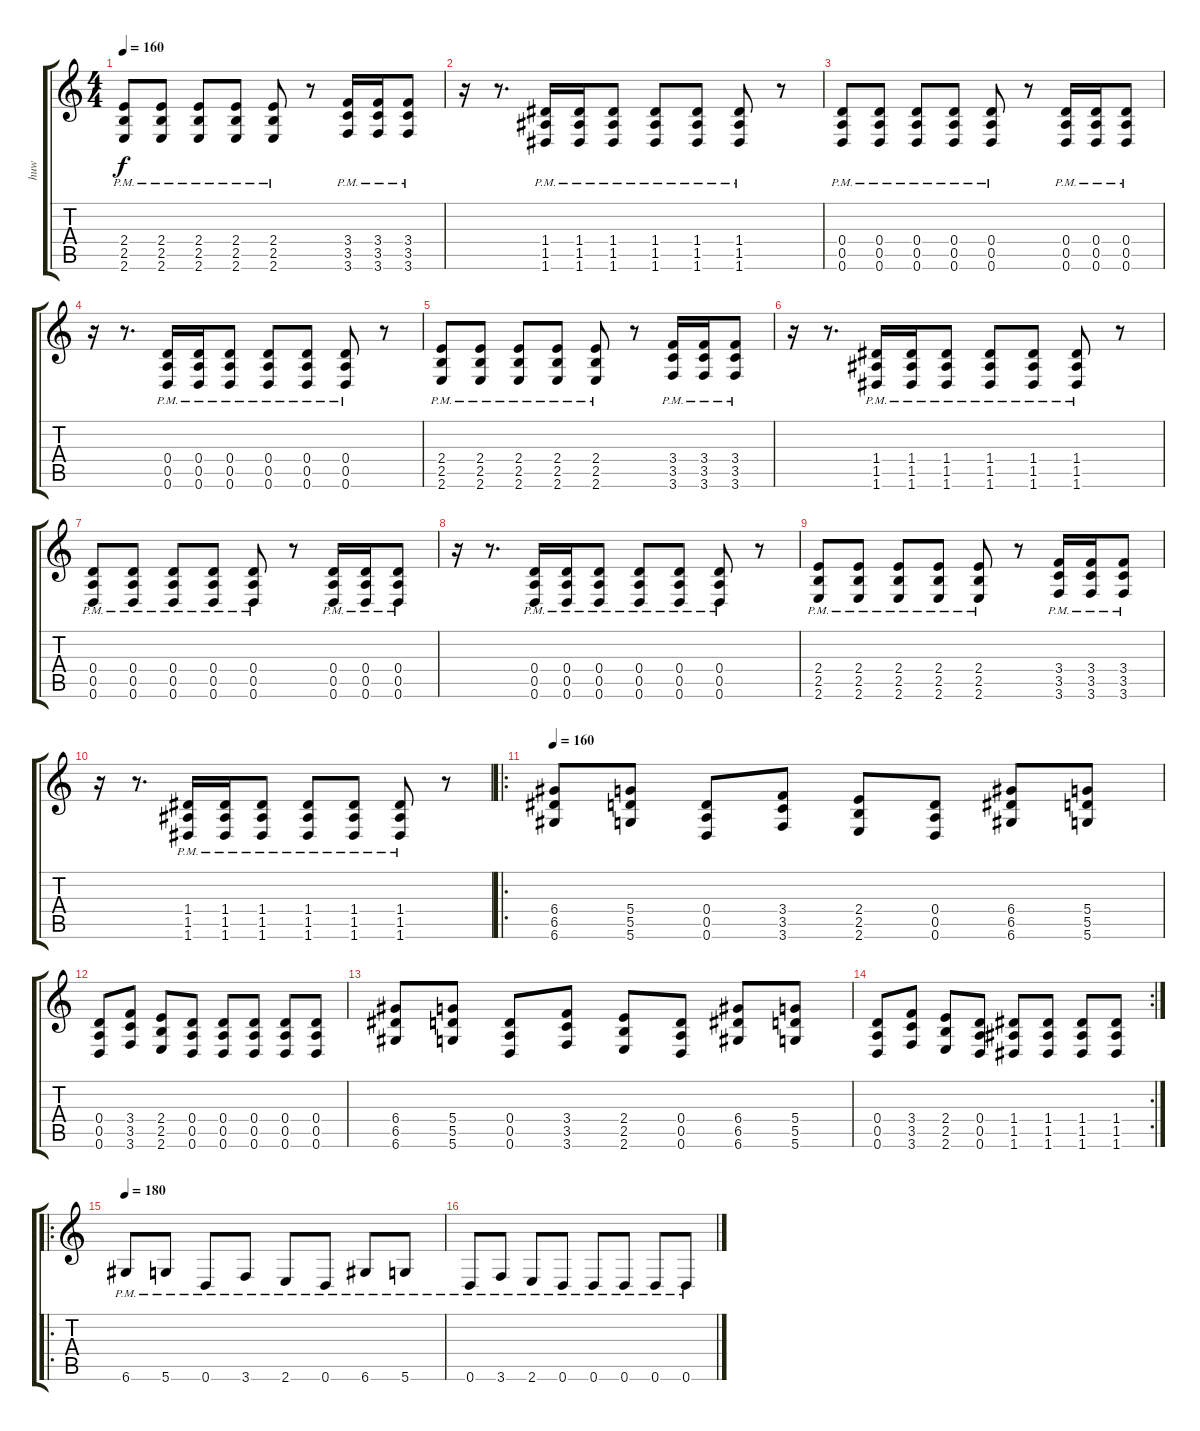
\track ("huw" "huw") {instrument distortionguitar}
\staff {score tabs}
\tuning (E4 B3 G3 D3 A2 D2) {hide}
\ts (4 4)
\tempo 160
\clef g2
\ks c
(2.4{pm} 2.5{pm} 2.6{pm}).8{dy f} (2.4{pm} 2.5{pm} 2.6{pm}).8 (2.4{pm} 2.5{pm} 2.6{pm}).8 (2.4{pm} 2.5{pm} 2.6{pm}).8 (2.4{pm} 2.5{pm} 2.6{pm}).8 r.8 (3.4{pm} 3.5{pm} 3.6{pm}).16 (3.4{pm} 3.5{pm} 3.6{pm}).16 (3.4{pm} 3.5{pm} 3.6{pm}).8 |
r.16 r.8{d} (1.4{pm} 1.5{pm} 1.6{pm}).16 (1.4{pm} 1.5{pm} 1.6{pm}).16 (1.4{pm} 1.5{pm} 1.6{pm}).8 (1.4{pm} 1.5{pm} 1.6{pm}).8 (1.4{pm} 1.5{pm} 1.6{pm}).8 (1.4{pm} 1.5{pm} 1.6{pm}).8 r.8 |
(0.4{pm} 0.5{pm} 0.6{pm}).8 (0.4{pm} 0.5{pm} 0.6{pm}).8 (0.4{pm} 0.5{pm} 0.6{pm}).8 (0.4{pm} 0.5{pm} 0.6{pm}).8 (0.4{pm} 0.5{pm} 0.6{pm}).8 r.8 (0.4{pm} 0.5{pm} 0.6{pm}).16 (0.4{pm} 0.5{pm} 0.6{pm}).16 (0.4{pm} 0.5{pm} 0.6{pm}).8 |
r.16 r.8{d} (0.4{pm} 0.5{pm} 0.6{pm}).16 (0.4{pm} 0.5{pm} 0.6{pm}).16 (0.4{pm} 0.5{pm} 0.6{pm}).8 (0.4{pm} 0.5{pm} 0.6{pm}).8 (0.4{pm} 0.5{pm} 0.6{pm}).8 (0.4{pm} 0.5{pm} 0.6{pm}).8 r.8 |
(2.4{pm} 2.5{pm} 2.6{pm}).8 (2.4{pm} 2.5{pm} 2.6{pm}).8 (2.4{pm} 2.5{pm} 2.6{pm}).8 (2.4{pm} 2.5{pm} 2.6{pm}).8 (2.4{pm} 2.5{pm} 2.6{pm}).8 r.8 (3.4{pm} 3.5{pm} 3.6{pm}).16 (3.4{pm} 3.5{pm} 3.6{pm}).16 (3.4{pm} 3.5{pm} 3.6{pm}).8 |
r.16 r.8{d} (1.4{pm} 1.5{pm} 1.6{pm}).16 (1.4{pm} 1.5{pm} 1.6{pm}).16 (1.4{pm} 1.5{pm} 1.6{pm}).8 (1.4{pm} 1.5{pm} 1.6{pm}).8 (1.4{pm} 1.5{pm} 1.6{pm}).8 (1.4{pm} 1.5{pm} 1.6{pm}).8 r.8 |
(0.4{pm} 0.5{pm} 0.6{pm}).8 (0.4{pm} 0.5{pm} 0.6{pm}).8 (0.4{pm} 0.5{pm} 0.6{pm}).8 (0.4{pm} 0.5{pm} 0.6{pm}).8 (0.4{pm} 0.5{pm} 0.6{pm}).8 r.8 (0.4{pm} 0.5{pm} 0.6{pm}).16 (0.4{pm} 0.5{pm} 0.6{pm}).16 (0.4{pm} 0.5{pm} 0.6{pm}).8 |
r.16 r.8{d} (0.4{pm} 0.5{pm} 0.6{pm}).16 (0.4{pm} 0.5{pm} 0.6{pm}).16 (0.4{pm} 0.5{pm} 0.6{pm}).8 (0.4{pm} 0.5{pm} 0.6{pm}).8 (0.4{pm} 0.5{pm} 0.6{pm}).8 (0.4{pm} 0.5{pm} 0.6{pm}).8 r.8 |
(2.4{pm} 2.5{pm} 2.6{pm}).8 (2.4{pm} 2.5{pm} 2.6{pm}).8 (2.4{pm} 2.5{pm} 2.6{pm}).8 (2.4{pm} 2.5{pm} 2.6{pm}).8 (2.4{pm} 2.5{pm} 2.6{pm}).8 r.8 (3.4{pm} 3.5{pm} 3.6{pm}).16 (3.4{pm} 3.5{pm} 3.6{pm}).16 (3.4{pm} 3.5{pm} 3.6{pm}).8 |
r.16 r.8{d} (1.4{pm} 1.5{pm} 1.6{pm}).16 (1.4{pm} 1.5{pm} 1.6{pm}).16 (1.4{pm} 1.5{pm} 1.6{pm}).8 (1.4{pm} 1.5{pm} 1.6{pm}).8 (1.4{pm} 1.5{pm} 1.6{pm}).8 (1.4{pm} 1.5{pm} 1.6{pm}).8 r.8 |
\ro
\tempo 160
(6.4 6.5 6.6).8 (5.4 5.5 5.6).8 (0.4 0.5 0.6).8 (3.4 3.5 3.6).8 (2.4 2.5 2.6).8 (0.4 0.5 0.6).8 (6.4 6.5 6.6).8 (5.4 5.5 5.6).8 |
(0.4 0.5 0.6).8 (3.4 3.5 3.6).8 (2.4 2.5 2.6).8 (0.4 0.5 0.6).8 (0.4 0.5 0.6).8 (0.4 0.5 0.6).8 (0.4 0.5 0.6).8 (0.4 0.5 0.6).8 |
(6.4 6.5 6.6).8 (5.4 5.5 5.6).8 (0.4 0.5 0.6).8 (3.4 3.5 3.6).8 (2.4 2.5 2.6).8 (0.4 0.5 0.6).8 (6.4 6.5 6.6).8 (5.4 5.5 5.6).8 |
\rc 2
(0.4 0.5 0.6).8 (3.4 3.5 3.6).8 (2.4 2.5 2.6).8 (0.4 0.5 0.6).8 (1.4 1.5 1.6).8 (1.4 1.5 1.6).8 (1.4 1.5 1.6).8 (1.4 1.5 1.6).8 |
\ro
\tempo 180
6.6{pm}.8 5.6{pm}.8 0.6{pm}.8 3.6{pm}.8 2.6{pm}.8 0.6{pm}.8 6.6{pm}.8 5.6{pm}.8 |
0.6{pm}.8 3.6{pm}.8 2.6{pm}.8 0.6{pm}.8 0.6{pm}.8 0.6{pm}.8 0.6{pm}.8 0.6{pm}.8
